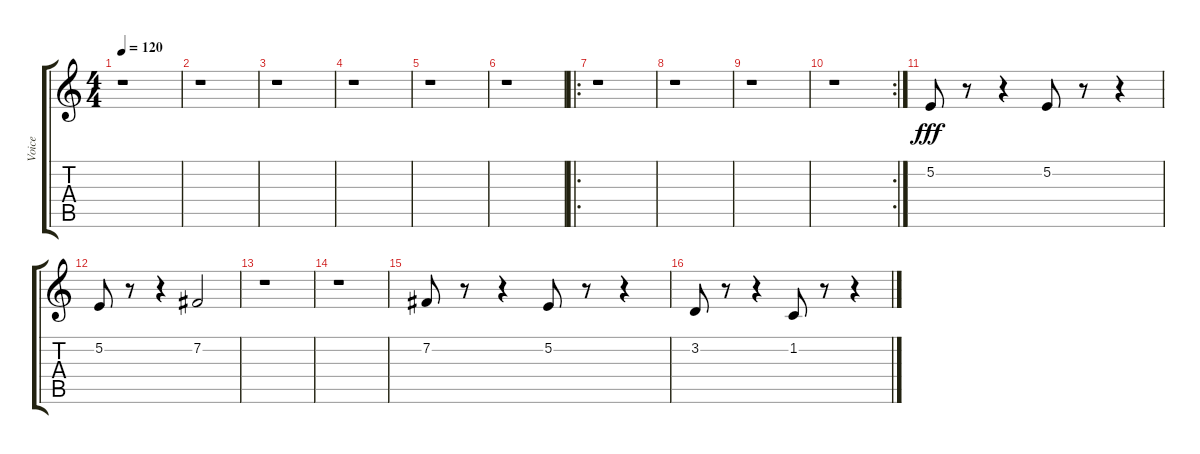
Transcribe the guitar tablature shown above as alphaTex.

\track ("Voice" "Voice") {instrument lead2sawtooth}
\staff {score tabs}
\tuning (E4 B3 G3 D3 A2 E2) {hide}
\ts (4 4)
\tempo 120
\clef g2
\ks c
r.1{dy fff} |
r.1 |
r.1 |
r.1 |
r.1 |
r.1 |
\ro
r.1 |
r.1 |
r.1 |
\rc 2
r.1 |
5.2.8 r.8 r.4 5.2.8 r.8 r.4 |
5.2.8 r.8 r.4 7.2.2 |
r.1 |
r.1 |
7.2.8 r.8 r.4 5.2.8 r.8 r.4 |
3.2.8 r.8 r.4 1.2.8 r.8 r.4
